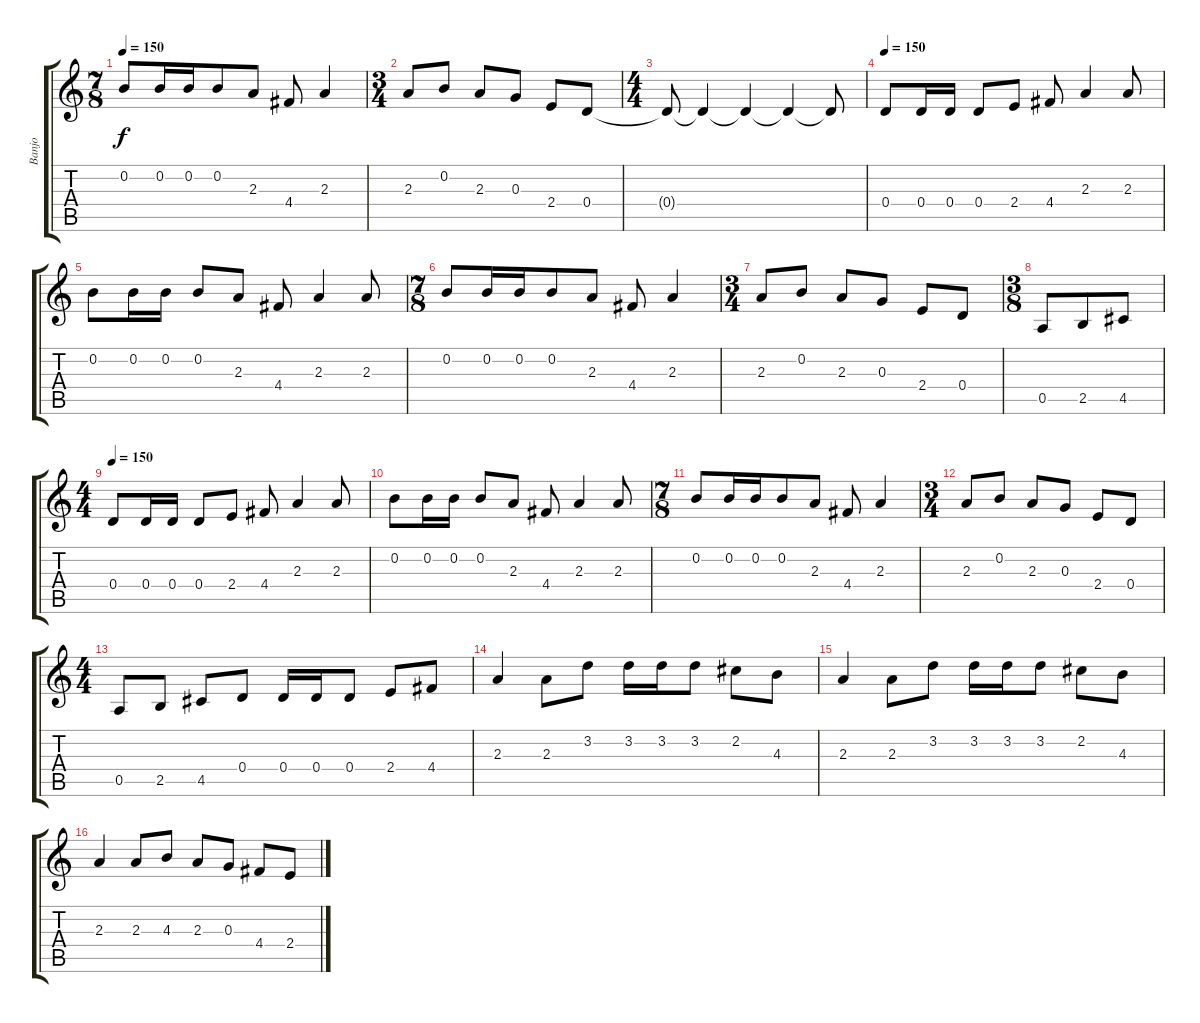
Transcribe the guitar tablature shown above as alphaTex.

\track ("Banjo" "Banjo") {instrument banjo}
\staff {score tabs}
\tuning (E4 B3 G3 D3 A2 E2) {hide}
\displaytranspose 12
\ts (7 8)
\tempo 150
\clef g2
\ks c
0.2.8{dy f} 0.2.16 0.2.16 0.2.8 2.3.8 4.4.8 2.3.4 |
\ts (3 4)
2.3.8 0.2.8 2.3.8 0.3.8 2.4.8 0.4.8 |
\ts (4 4)
0.4{t}.8 0.4{t}.4 0.4{t}.4 0.4{t}.4 0.4{t}.8 |
\tempo 150
0.4.8 0.4.16 0.4.16 0.4.8 2.4.8 4.4.8 2.3.4 2.3.8 |
0.2.8 0.2.16 0.2.16 0.2.8 2.3.8 4.4.8 2.3.4 2.3.8 |
\ts (7 8)
0.2.8 0.2.16 0.2.16 0.2.8 2.3.8 4.4.8 2.3.4 |
\ts (3 4)
2.3.8 0.2.8 2.3.8 0.3.8 2.4.8 0.4.8 |
\ts (3 8)
0.5.8 2.5.8 4.5.8 |
\ts (4 4)
\tempo 150
0.4.8 0.4.16 0.4.16 0.4.8 2.4.8 4.4.8 2.3.4 2.3.8 |
0.2.8 0.2.16 0.2.16 0.2.8 2.3.8 4.4.8 2.3.4 2.3.8 |
\ts (7 8)
0.2.8 0.2.16 0.2.16 0.2.8 2.3.8 4.4.8 2.3.4 |
\ts (3 4)
2.3.8 0.2.8 2.3.8 0.3.8 2.4.8 0.4.8 |
\ts (4 4)
0.5.8 2.5.8 4.5.8 0.4.8 0.4.16 0.4.16 0.4.8 2.4.8 4.4.8 |
2.3.4 2.3.8 3.2.8 3.2.16 3.2.16 3.2.8 2.2.8 4.3.8 |
2.3.4 2.3.8 3.2.8 3.2.16 3.2.16 3.2.8 2.2.8 4.3.8 |
2.3.4 2.3.8 4.3.8 2.3.8 0.3.8 4.4.8 2.4.8
